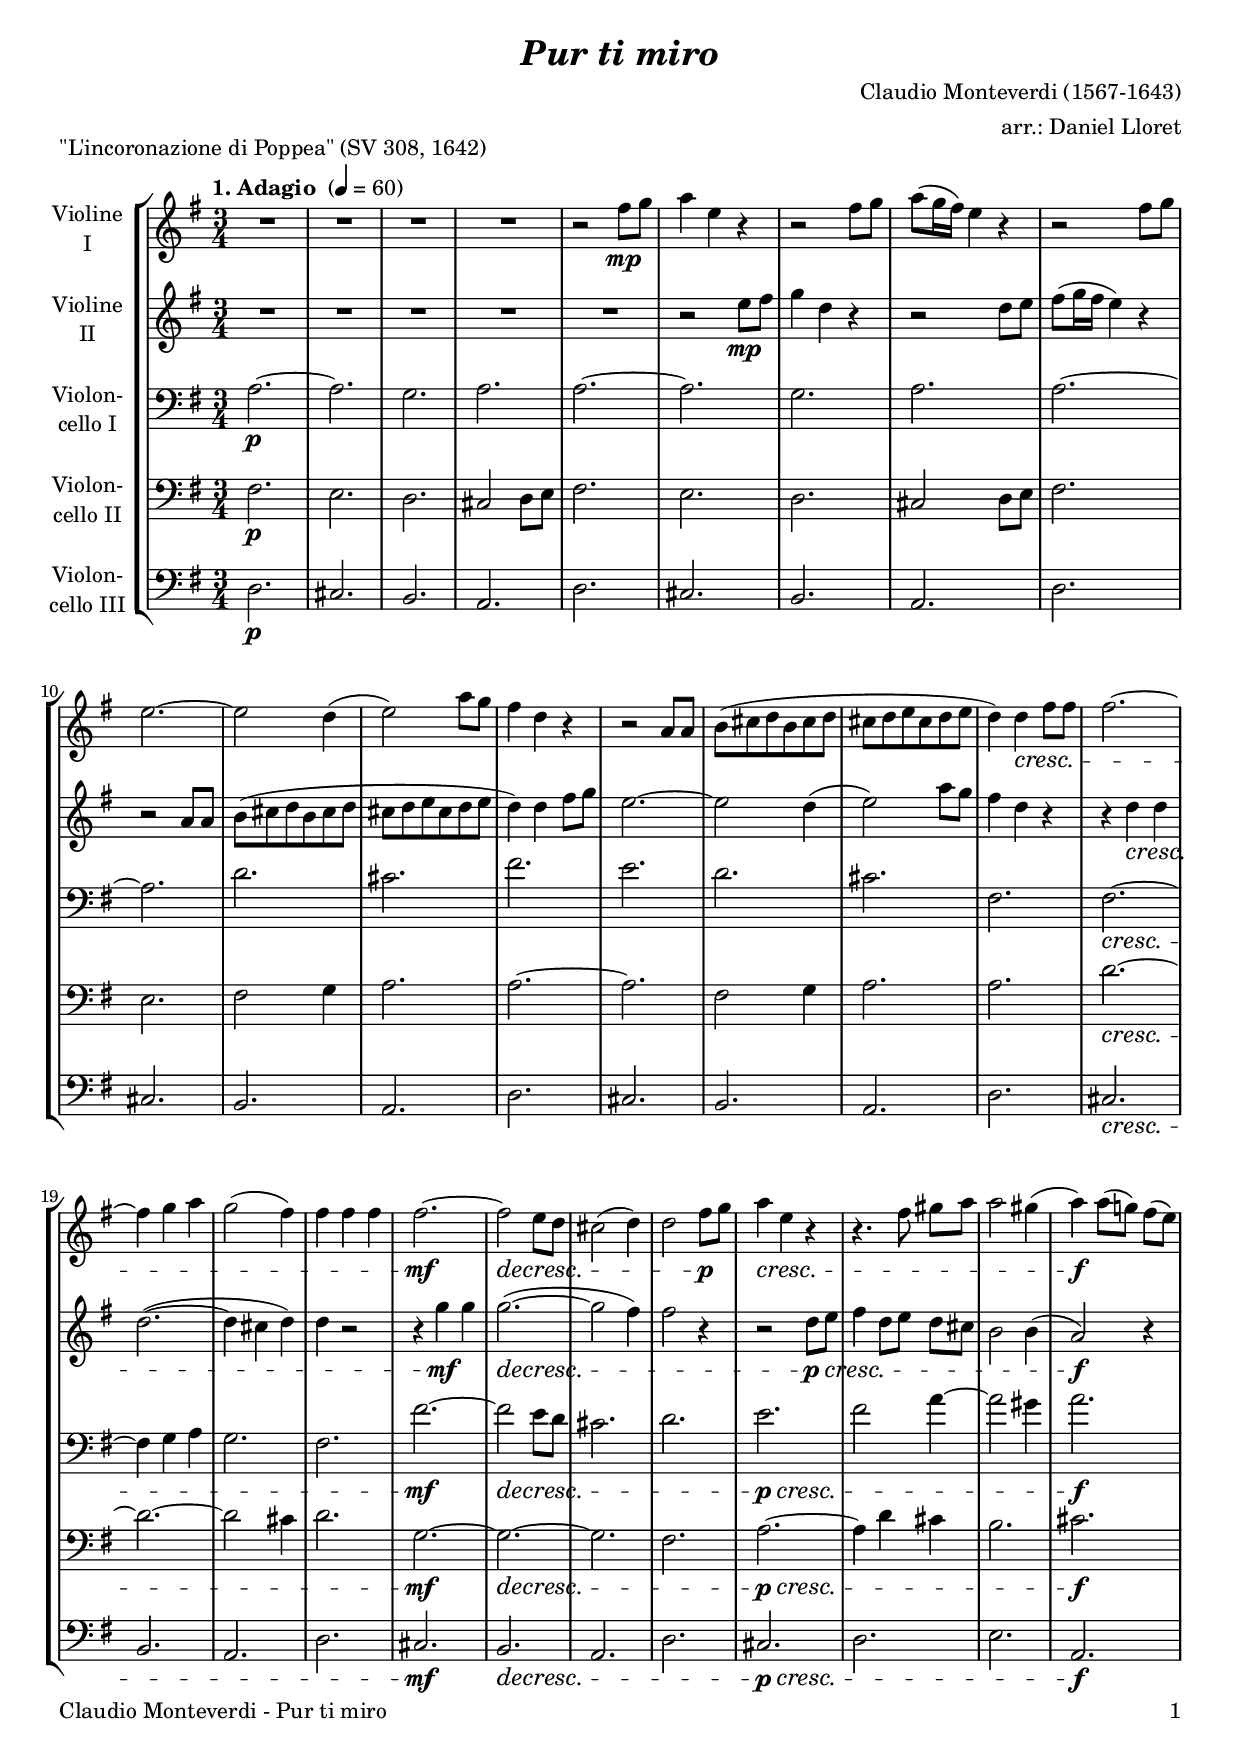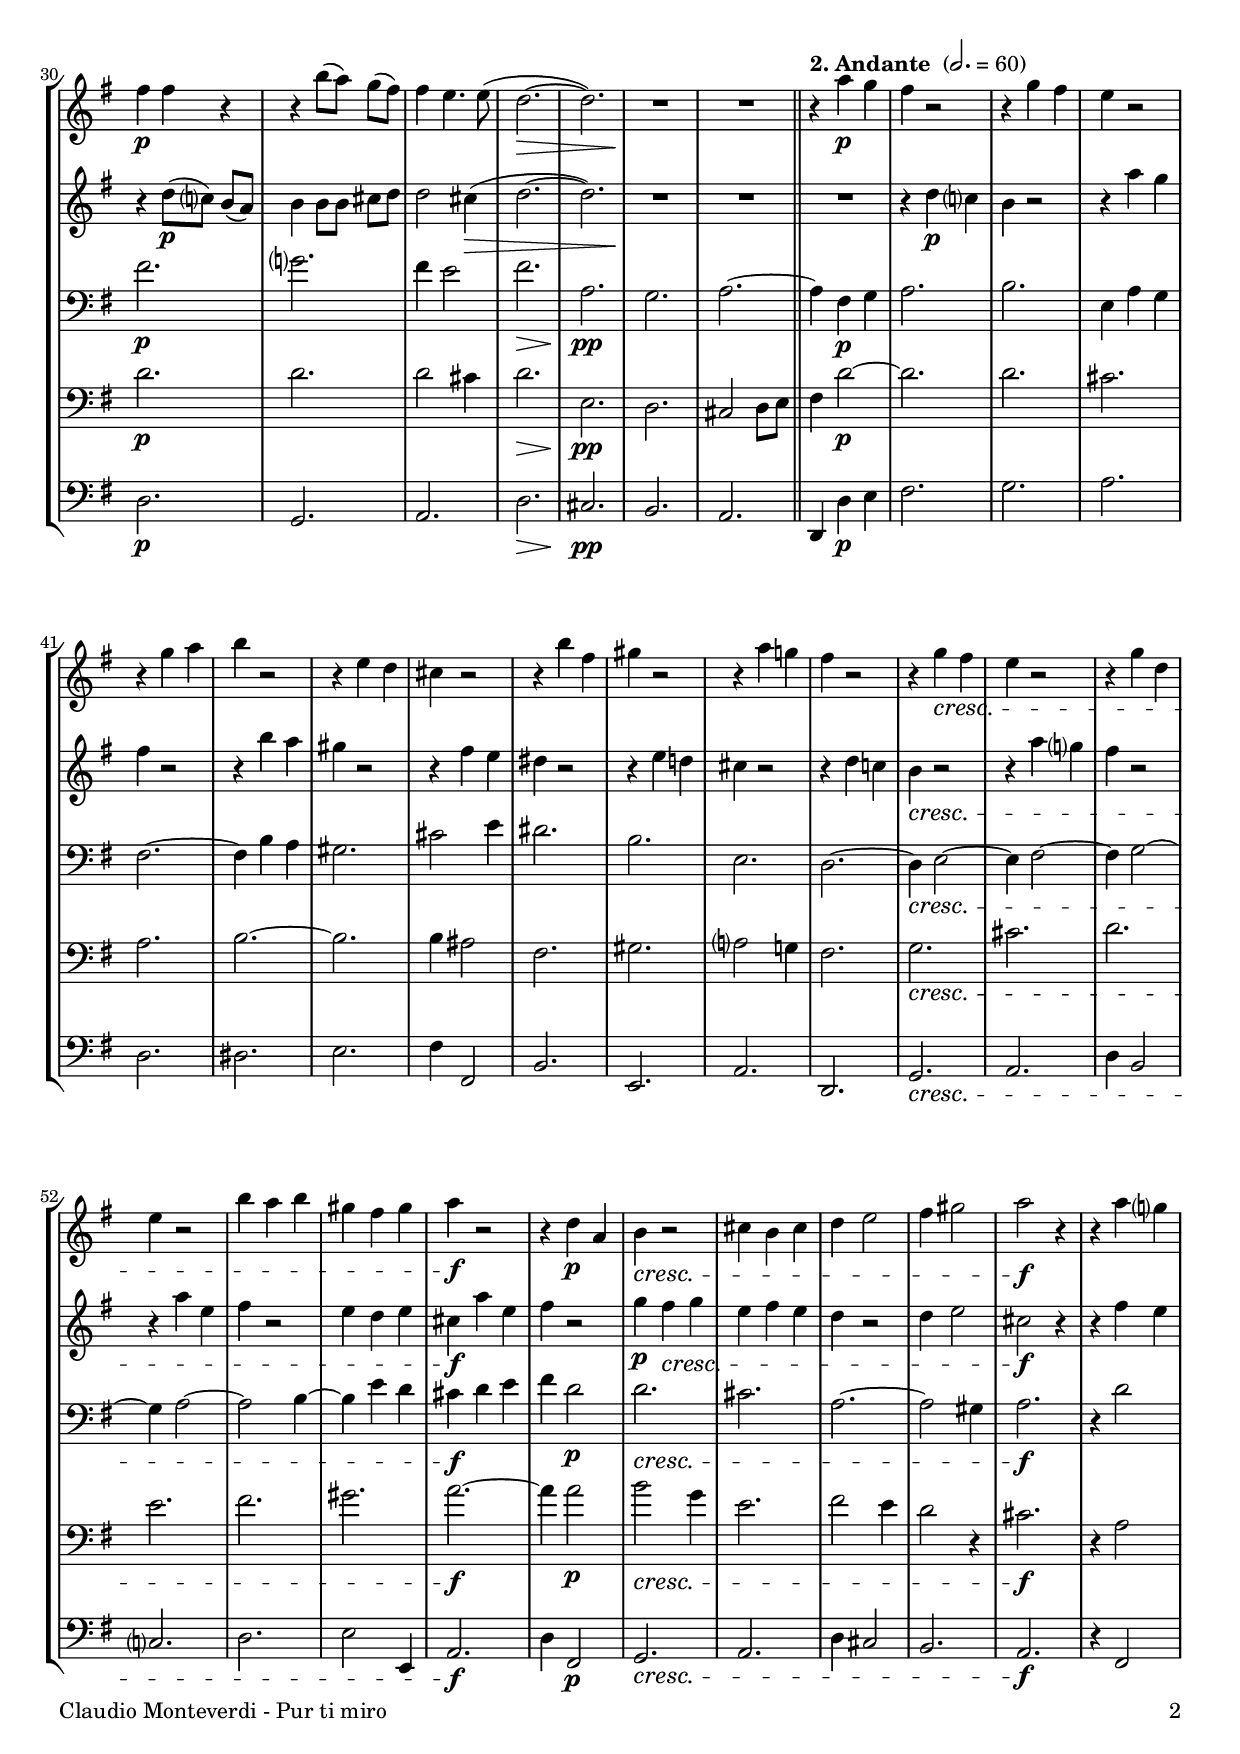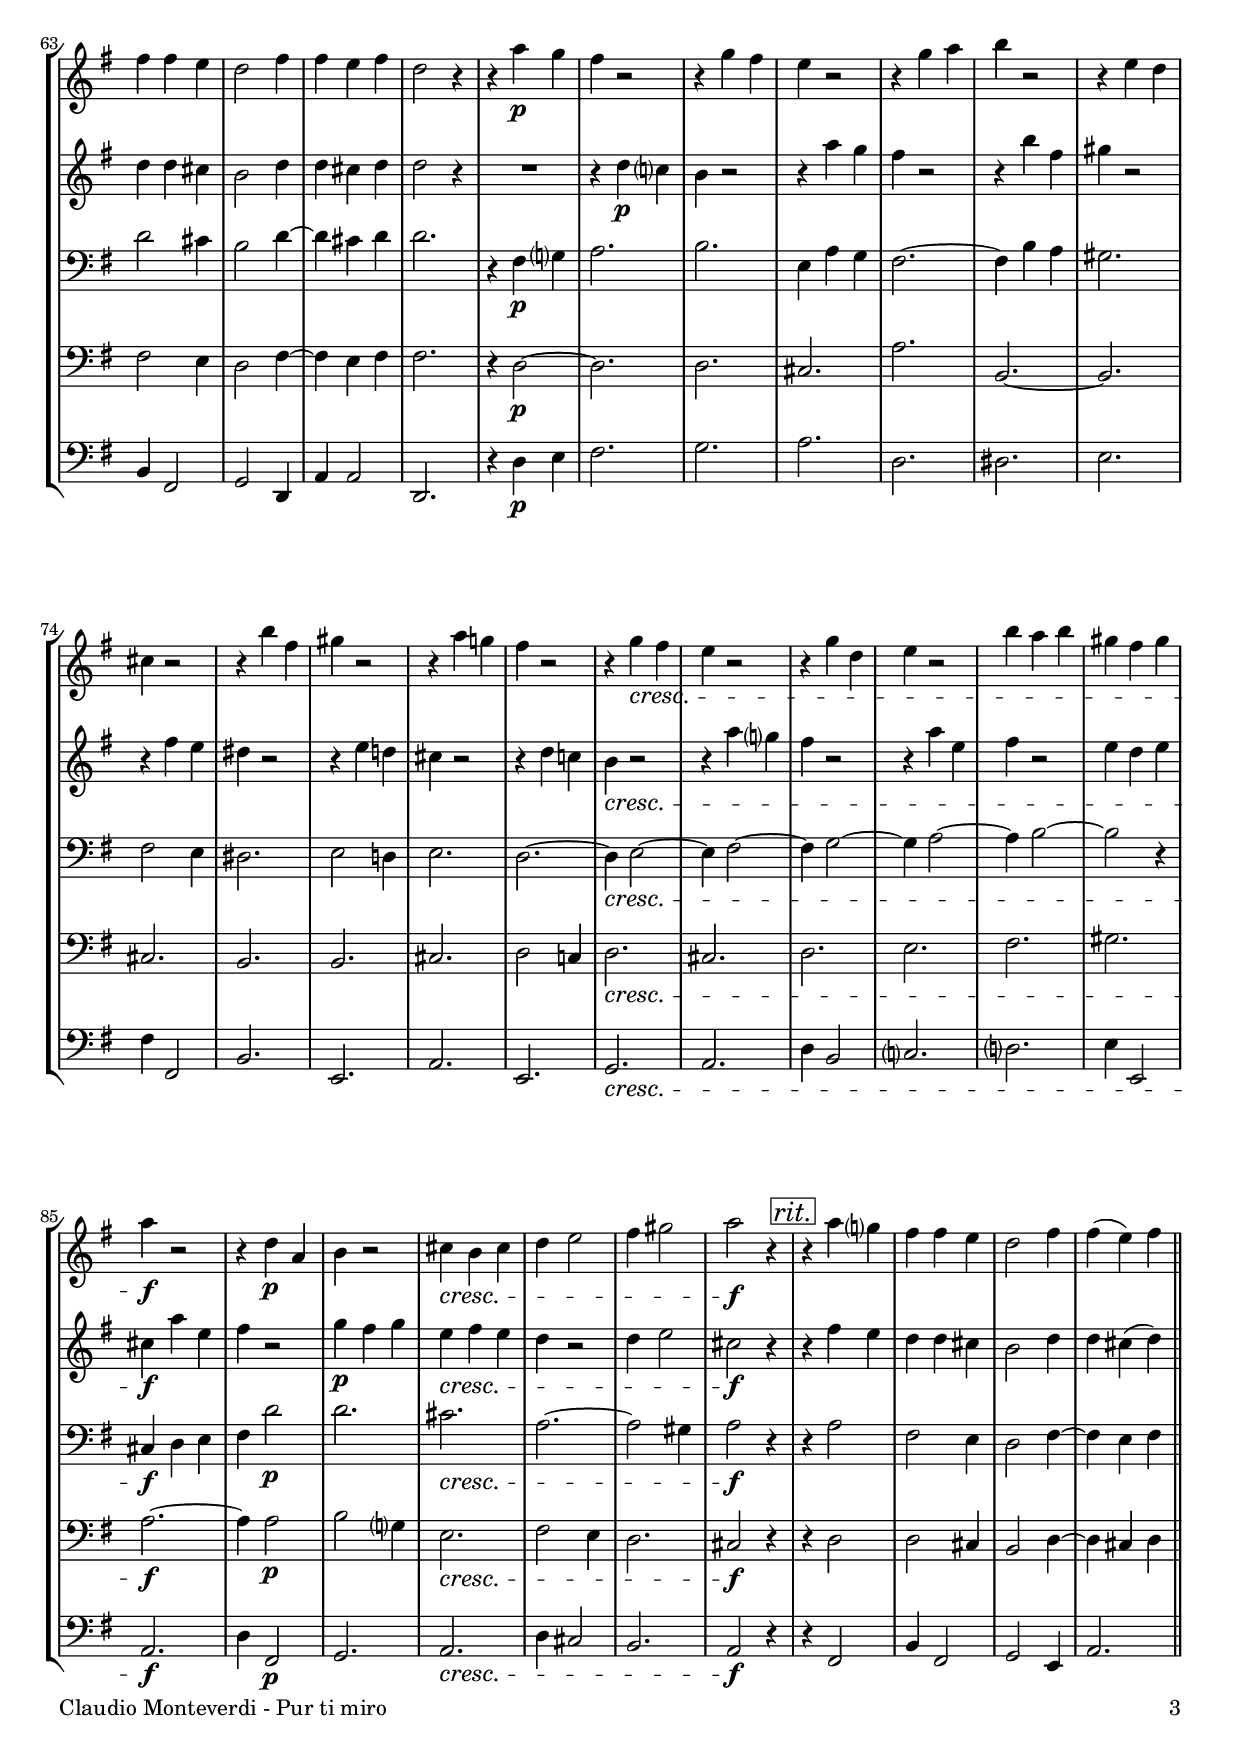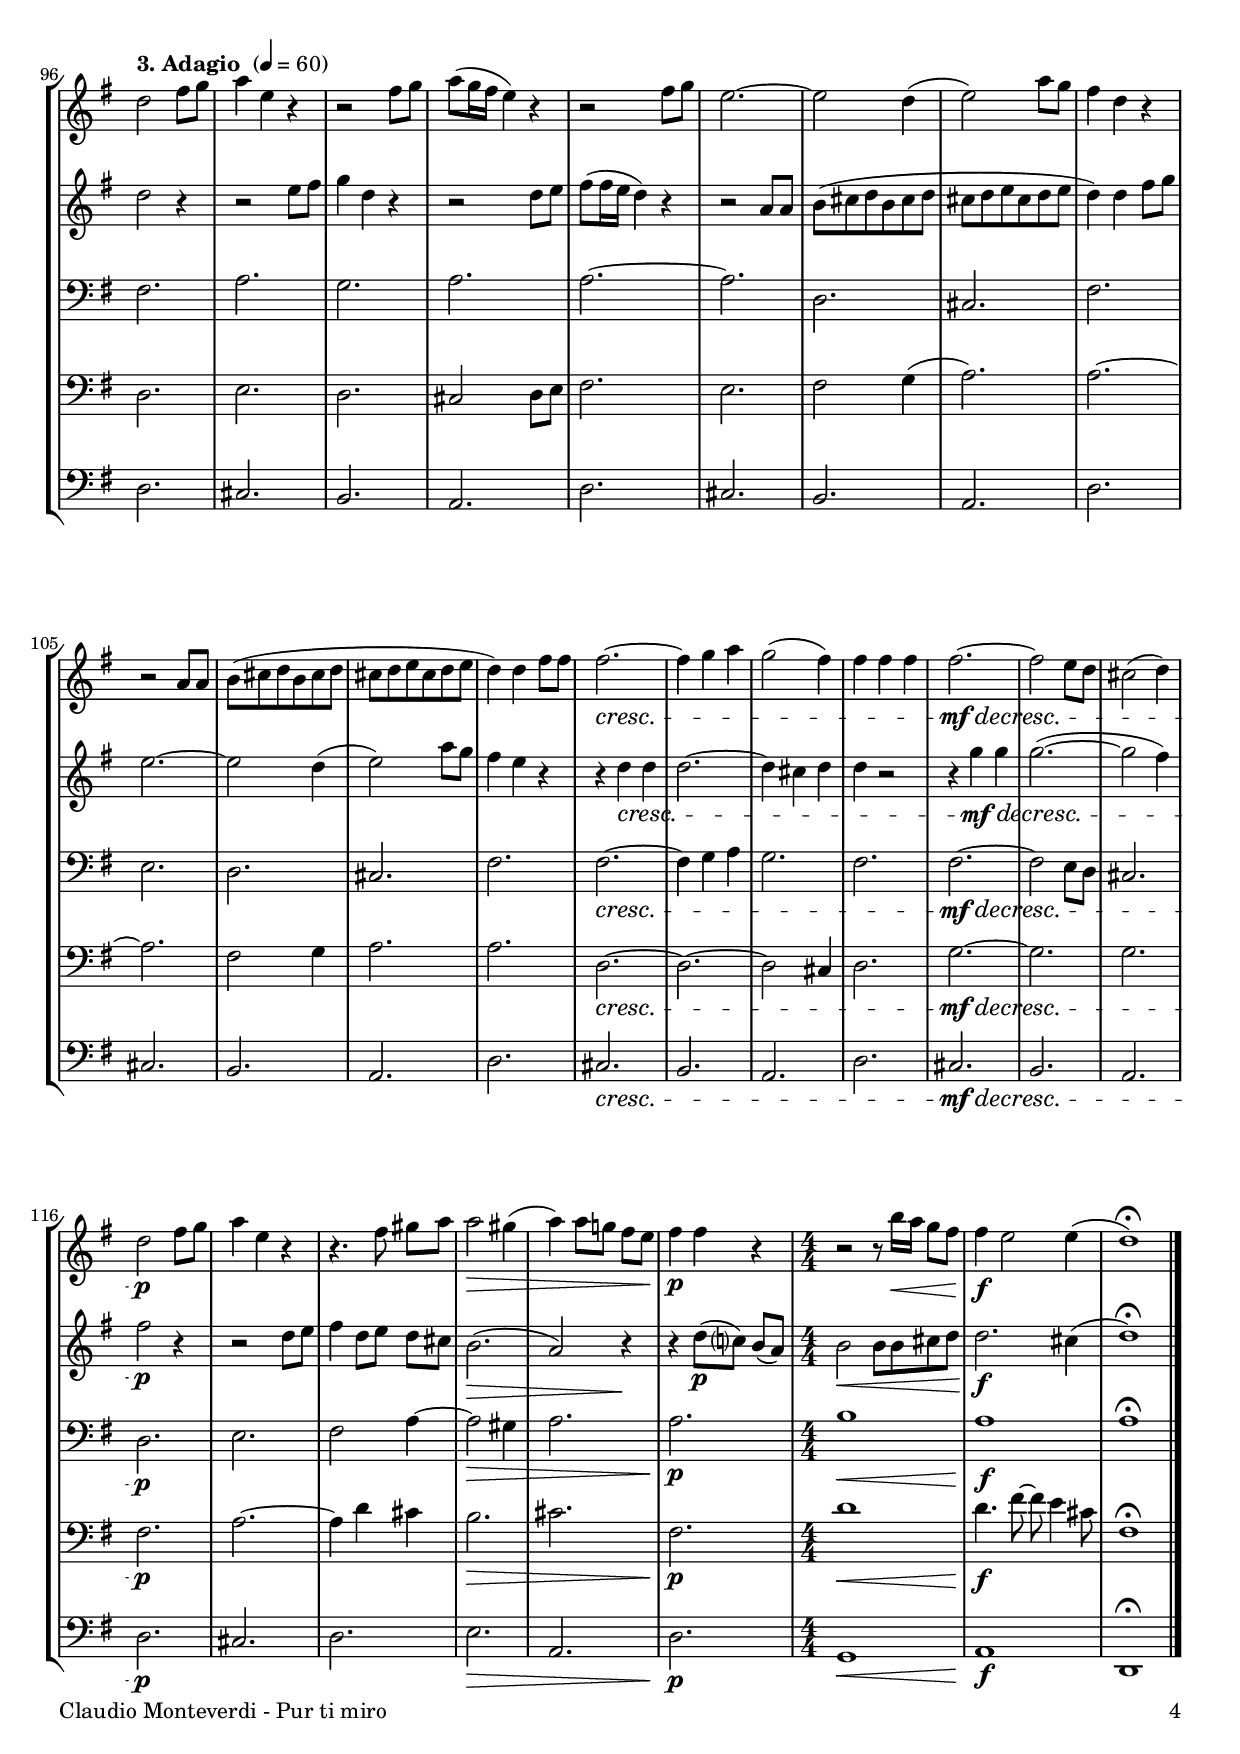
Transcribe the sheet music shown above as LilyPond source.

\version "2.24.1"
\include "deutsch.ly"

#(set-global-staff-size 19)

\header {
  title     = \markup \bold \italic "Pur ti miro"
  composer  = "Claudio Monteverdi (1567-1643)"
  arranger  = "arr.: Daniel Lloret"
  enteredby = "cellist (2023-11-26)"
  piece     = "\"L'incoronazione di Poppea\" (SV 308, 1642)"
}

voiceconsts = {
  \key c \major
  \time 3/4
  \clef "bass"
  \numericTimeSignature
  \compressEmptyMeasures
  % Set default beaming for all staves
  \set Timing.beamExceptions = #'()
  \set Timing.baseMoment     = #(ly:make-moment 1 4)
  \set Timing.beatStructure  = #'(1 1 1)
}

mist = "string ensemble 1"
mivl = "violin"
miba = "cello"
mipz = "pizzicato strings"

boxa = { \bar "||" \mark \markup \box \italic "A" }
boxb = { \bar "||" \mark \markup \box \italic "B" }
boxc = { \bar "||" \mark \markup \box \italic "C" }

introa = { \tempo "1. Adagio "   4=60 }
introb = { \tempo "2. Andante " 2.=60 }
introc = { \tempo "3. Adagio "   4=60 }

rit = \mark \markup \box \italic "rit."

va = \relative c'' {
  \voiceconsts
  \clef "treble"

  \introa
  R2.*4
  r2 h8\mp c
  d4 a r
  r2 h8 c
  d( c16 h) a4 r
  r2 h8 c
  a2.~

  a2 g4(
  a2) d8 c
  h4 g r
  r2 d8 d
  e([ fis g e fis g]
  fis[ g a fis g a]
  g4) g\cresc h8 h
  h2.~

  h4 c d
  c2( h4)
  h h h
  h2.~\mf
  h2\decresc a8 g
  fis2( g4)
  g2 h8\p c
  d4\cresc a r

  r4. h8 cis d
  d2 cis4(
  d)\f d8( c!) h( a)
  h4\p h r
  r e8( d) c( h)
  h4 a4. a8(
  g2.~\>
  g)
  R2.*2\! \bar "||"

  \introb
  r4 d'\p c
  h r2
  r4 c h
  a r2
  r4 c d
  e r2
  r4 a, g

  fis r2
  r4 e' h
  cis r2
  r4 d c!
  h r2
  r4 c\cresc h
  a r2
  r4 c g

  a r2
  e'4 d e
  cis h cis
  d\f r2
  r4 g,\p d
  e\cresc r2
  fis4 e fis
  g a2

  h4 cis2
  d\f r4
  r d c?
  h h a
  g2 h4
  h a h
  g2 r4
  r d'\p c
  
  h r2
  r4 c h
  a r2
  r4 c d
  e r2
  r4 a, g
  fis r2
  r4 e' h

  cis r2
  r4 d c!
  h r2
  r4 c\cresc h
  a r2
  r4 c g
  a r2
  e'4 d e

  cis h cis
  d\f r2
  r4 g,\p d e r2
  fis4\cresc e fis
  g a2
  h4 cis2
  d\f r4 \rit

  r d c?
  h h a
  g2 h4
  h( a) h \bar "||"

  \introc
  g2 h8 c
  d4 a r
  r2 h8 c
  d( c16 h a4) r

  r2 h8 c
  a2.~
  a2 g4(
  a2) d8 c
  h4 g r
  r2 d8 d
  e([fis g e fis g]
  fis[ g a fis g a]

  g4) g h8 h
  h2.~\cresc
  h4 c d
  c2( h4)
  h h h
  h2.~\mf\decresc
  h2 a8 g
  fis2( g4)

  g2\p h8 c
  d4 a r
  r4. h8 cis d
  d2\> cis4(
  d) d8 c! h a
  h4\!\p h r \time 4/4
  r2 r8 e16\< d c8 h

  h4\!\f a2 a4(
  g1)\fermata \bar "|."
}

vb = \relative c'' {
  \voiceconsts
  \clef "treble"

  \introa
  R2.*5
  r2 a8\mp h
  c4 g r
  r2 g8 a
  h( c16 h a4) r
  r2 d,8 d

  e([fis g e fis g]
  fis[ g a fis g a]
  g4) g h8 c
  a2.~
  a2 g4(
  a2) d8 c
  h4 g r

  r g\cresc g
  g2.(~
  g4 fis g)
  g r2
  r4 c\mf c
  c2.(~\decresc
  c2 h4)
  h2 r4

  r2 g8\p\cresc a
  h4 g8 a g fis
  e2 e4(
  d2)\f r4
  r g8(\p f?) e( d)
  e4 e8 e fis g
  g2 fis4(\>
  g2.~

  g)
  R2.*2\! \bar "||"

  \introb
  R2.
  r4 g\p f?
  e r2
  r4 d' c
  h r2
  r4 e d

  cis r2
  r4 h a
  gis r2
  r4 a g!
  fis r2
  r4 g f!
  e\cresc r2
  r4 d' c?

  h r2
  r4 d a
  h r2
  a4 g a
  fis\f d' a
  h r2
  c4\p h\cresc c
  a h a

  g r2
  g4 a2
  fis\f r4
  r h a
  g g fis
  e2 g4
  g fis g
  g2 r4

  R2.
  r4 g\p f?
  e r2
  r4 d' c
  h r2
  r4 e h
  cis r2
  r4 h a

  gis r2
  r4 a g!
  fis r2
  r4 g f!
  e\cresc r2
  r4 d' c?
  h r2
  r4 d a

  h r2
  a4 g a
  fis\f d' a
  h r2
  c4\p h c
  a\cresc h a
  g r2
  g4 a2

  fis\f r4 \rit
  r h a
  g g fis
  e2 g4
  g fis( g) \bar "||"

  \introc
  g2 r4
  r2 a8 h
  c4 g r

  r2 g8 a
  h( h16 a g4) r
  r2 d8 d
  e([ fis g e fis g]
  fis[ g a fis g a]
  g4) g h8 c
  a2.~

  a2 g4(
  a2) d8 c
  h4 a r
  r g\cresc g
  g2.~
  g4 fis g
  g r2
  r4 c\mf\decresc c
  c2.(~

  c2 h4)
  h2\p r4
  r2 g8 a
  h4 g8 a g fis
  e2.(\>
  d2) r4\!
  r g8(\p f?) e( d) \time 4/4

  e2\< e8 e fis g\!
  g2.\f fis4(
  g1)\fermata \bar "|."
}

vc = \relative c {
  \voiceconsts
  \clef "bass"

  \introa
  d2.~\p
  d
  c
  d
  d~
  d
  c
  d
  d~
  d
  g

  fis
  h
  a
  g
  fis
  h,
  h~\cresc
  h4 c d
  c2.
  h
  h'~\mf
  h2\decresc a8 g

  fis2.
  g
  a\p\cresc
  h2 d4~
  d2 cis4
  d2.\f
  h\p
  c?
  h4 a2
  h2.\>
  d,\pp
  c
  d~ \bar "||"

  \introb
  d4 h\p c
  d2.
  e
  a,4 d c
  h2.~
  h4 e d
  cis2.
  fis2 a4
  gis2.
  e

  a,
  g~
  g4\cresc a2~
  a4 h2~
  h4 c2~
  c4 d2~
  d e4~
  e a g
  fis\f g a
  h g2\p
  g2.\cresc

  fis
  d~
  d2 cis4
  d2.\f
  r4 g2
  g fis4
  e2 g4~
  g fis g
  g2.
  r4 h,\p c?
  d2.

  e
  a,4 d c
  h2.~
  h4 e d
  cis2.
  h2 a4
  gis2.
  a2 g!4
  a2.
  g~
  g4\cresc a2~

  a4 h2~
  h4 c2~
  c4 d2~
  d4 e2~
  e r4
  fis,\f g a
  h g'2\p
  g2.
  fis\cresc
  d~
  d2 cis4

  d2\f r4 \rit
  r d2
  h a4
  g2 h4~
  h a h \bar "||"

  \introc
  h2.
  d
  c
  d
  d~
  d
  g,

  fis
  h
  a
  g
  fis
  h
  h~\cresc
  h4 c d
  c2.
  h
  h~\mf\decresc
  h2 a8 g

  fis2.
  g\p
  a
  h2 d4~
  d2\> cis4
  d2.
  d\!\p \time 4/4
  e1\<
  d\!\f
  d\fermata \bar "|."
}

vd = \relative c {
  \voiceconsts
  \clef "bass"

  \introa
  h2.\p
  a
  g
  fis2 g8 a
  h2.
  a
  g
  fis2 g8 a
  h2.
  a
  h2 c4

  d2.
  d~
  d
  h2 c4
  d2.
  d
  g~\cresc
  g~
  g2 fis4
  g2.
  c,~\mf
  c~\decresc
  c

  h
  d~\p\cresc
  d4 g fis
  e2.
  fis\f
  g\p
  g
  g2 fis4
  g2.\>
  a,\!\pp
  g
  fis2 g8 a \bar "||"

  \introb
  h4 g'2~\p
  g2.
  g
  fis
  d
  e~
  e
  e4 dis2
  h2.
  cis
  d?2 c!4
  h2.

  c\cresc
  fis
  g
  a
  h
  cis
  d~\f
  d4 d2\p
  e\cresc c4
  a2.
  h2 a4
  g2 r4

  fis2.\f
  r4 d2
  h a4
  g2 h4~
  h a h
  h2.
  r4 g2~\p
  g2.
  g
  fis
  d'
  e,~

  e
  fis
  e
  e
  fis
  g2 f!4
  g2.\cresc
  fis
  g
  a
  h
  cis

  d~\f
  d4 d2\p
  e c?4
  a2.\cresc
  h2 a4
  g2.
  fis2\f r4 \rit
  r g2
  g fis4
  e2 g4~
  g fis g \bar "||"

  \introc
  g2.
  a
  g
  fis2 g8 a
  h2.
  a
  h2 c4(
  d2.)
  d~
  d
  h2 c4
  d2.

  d
  g,~\cresc
  g~
  g2 fis4
  g2.
  c~\mf\decresc
  c
  c
  h\p
  d~
  d4 g fis
  e2.\>

  fis
  h,\!\p \time 4/4
  g'1\<
  g4.\!\f h8~ h a4 fis8
  h,1\fermata \bar "|."
}

ve = \relative c {
  \voiceconsts
  \clef "bass"

  \introa
  g2.\p
  fis
  e
  d
  g
  fis
  e
  d
  g
  fis
  e
  d

  g fis
  e
  d
  g
  fis\cresc
  e
  d
  g
  fis\mf
  e\decresc
  d
  g

  fis\p\cresc
  g
  a
  d,\f
  g\p
  c,
  d
  g\>
  fis\!\pp
  e
  d \bar "||"

  \introb
  g,4 g'\p a
  h2.

  c
  d
  g,
  gis
  a
  h4 h,2
  e2.
  a,
  d
  g,
  c\cresc
  d
  g4 e2

  f?2.
  g
  a2 a,4
  d2.\f
  g4 h,2\p
  c2.\cresc
  d
  g4 fis2
  e2.
  d\f
  r4 h2
  e4 h2

  c g4
  d' d2
  g,2.
  r4 g'\p a
  h2.
  c
  d
  g,
  gis
  a
  h4 h,2
  e2.

  a,
  d
  a
  c\cresc
  d
  g4 e2
  f?2.
  g?
  a4 a,2
  d2.\f
  g4 h,2\p
  c2.
  d\cresc

  g4 fis2
  e2.
  d2\f r4 \rit
  r h2
  e4 h2
  c a4
  d2. \bar "||"

  \introc
  g
  fis
  e
  d
  g

  fis
  e
  d
  g
  fis
  e
  d
  g
  fis\cresc
  e
  d
  g
  fis\mf\decresc

  e
  d
  g\p
  fis
  g
  a\>
  d,
  g\!\p \time 4/4
  c,1\<
  d\!\f
  g,\fermata \bar "|."
}


music = \new StaffGroup <<
      \new Staff {
	\set Staff.midiInstrument = \mivl
	\set Staff.instrumentName = \markup \center-column { "Violine" "I" }
	\transpose c g { \va }
      }

      \new Staff {
	\set Staff.midiInstrument = \mivl
	\set Staff.instrumentName = \markup \center-column { "Violine" "II" }
	\transpose c g { \vb }
      }

      \new Staff {
	\set Staff.midiInstrument = \miba
	\set Staff.instrumentName = \markup \center-column { "Violon-" "cello I" }
	\transpose c g { \vc }
      }

      \new Staff {
	\set Staff.midiInstrument = \miba
	\set Staff.instrumentName = \markup \center-column { "Violon-" "cello II" }
	\transpose c g { \vd }
      }

      \new Staff {
	\set Staff.midiInstrument = \miba
	\set Staff.instrumentName = \markup \center-column { "Violon-" "cello III" }
	\transpose c g { \ve }
      }
>>

\book {
   \paper {
    print-page-number = ##t
    print-first-page-number = ##t
    ragged-last-bottom = ##f
    oddHeaderMarkup = \markup \null
    evenHeaderMarkup = \markup \null
    oddFooterMarkup = \markup {
      \fill-line {
        \if \should-print-page-number
        "Claudio Monteverdi - Pur ti miro" \fromproperty #'page:page-number-string
      }
    }
    evenFooterMarkup = \oddFooterMarkup
  } \score {
    \music
    \layout {}
  }

  \score {
    \unfoldRepeats \music

    \midi {
      \context {
        \Score
      }
    }
  }
}